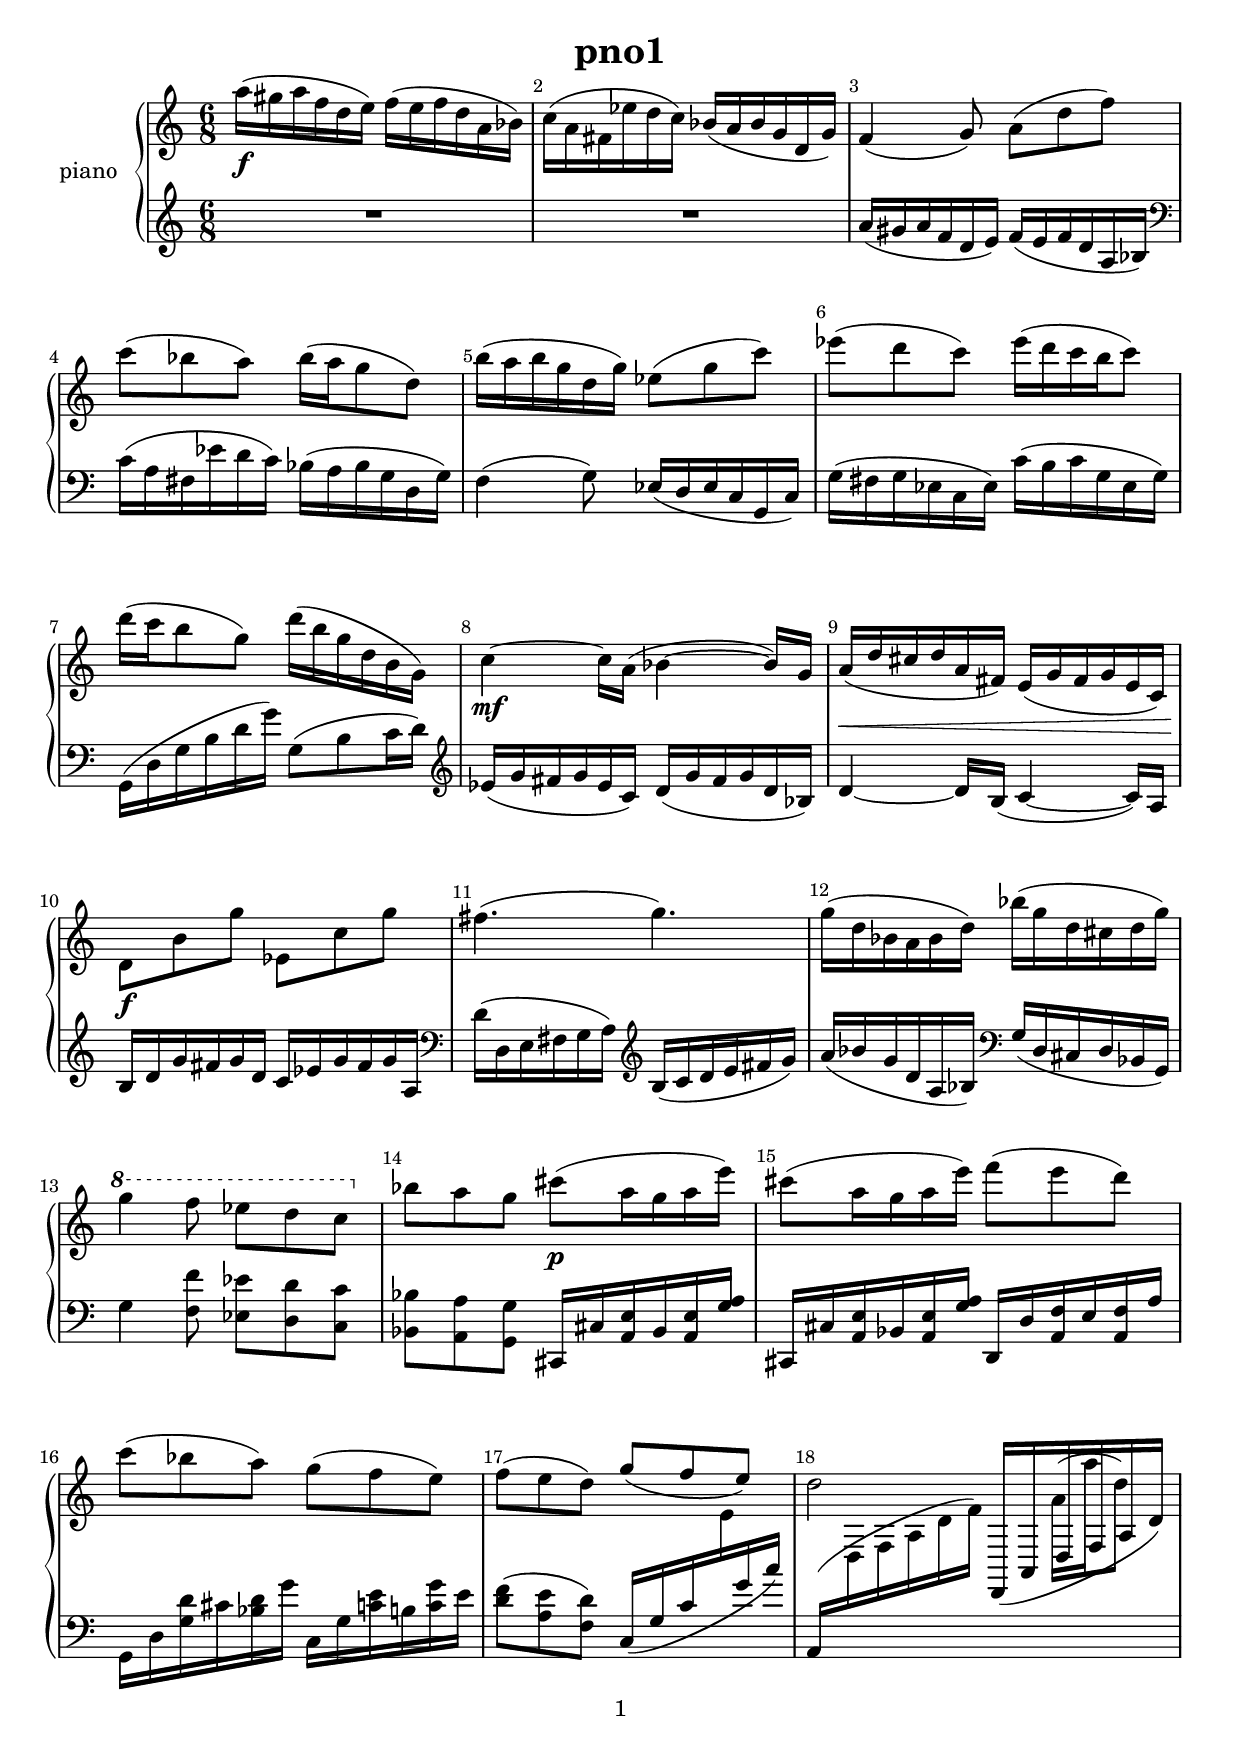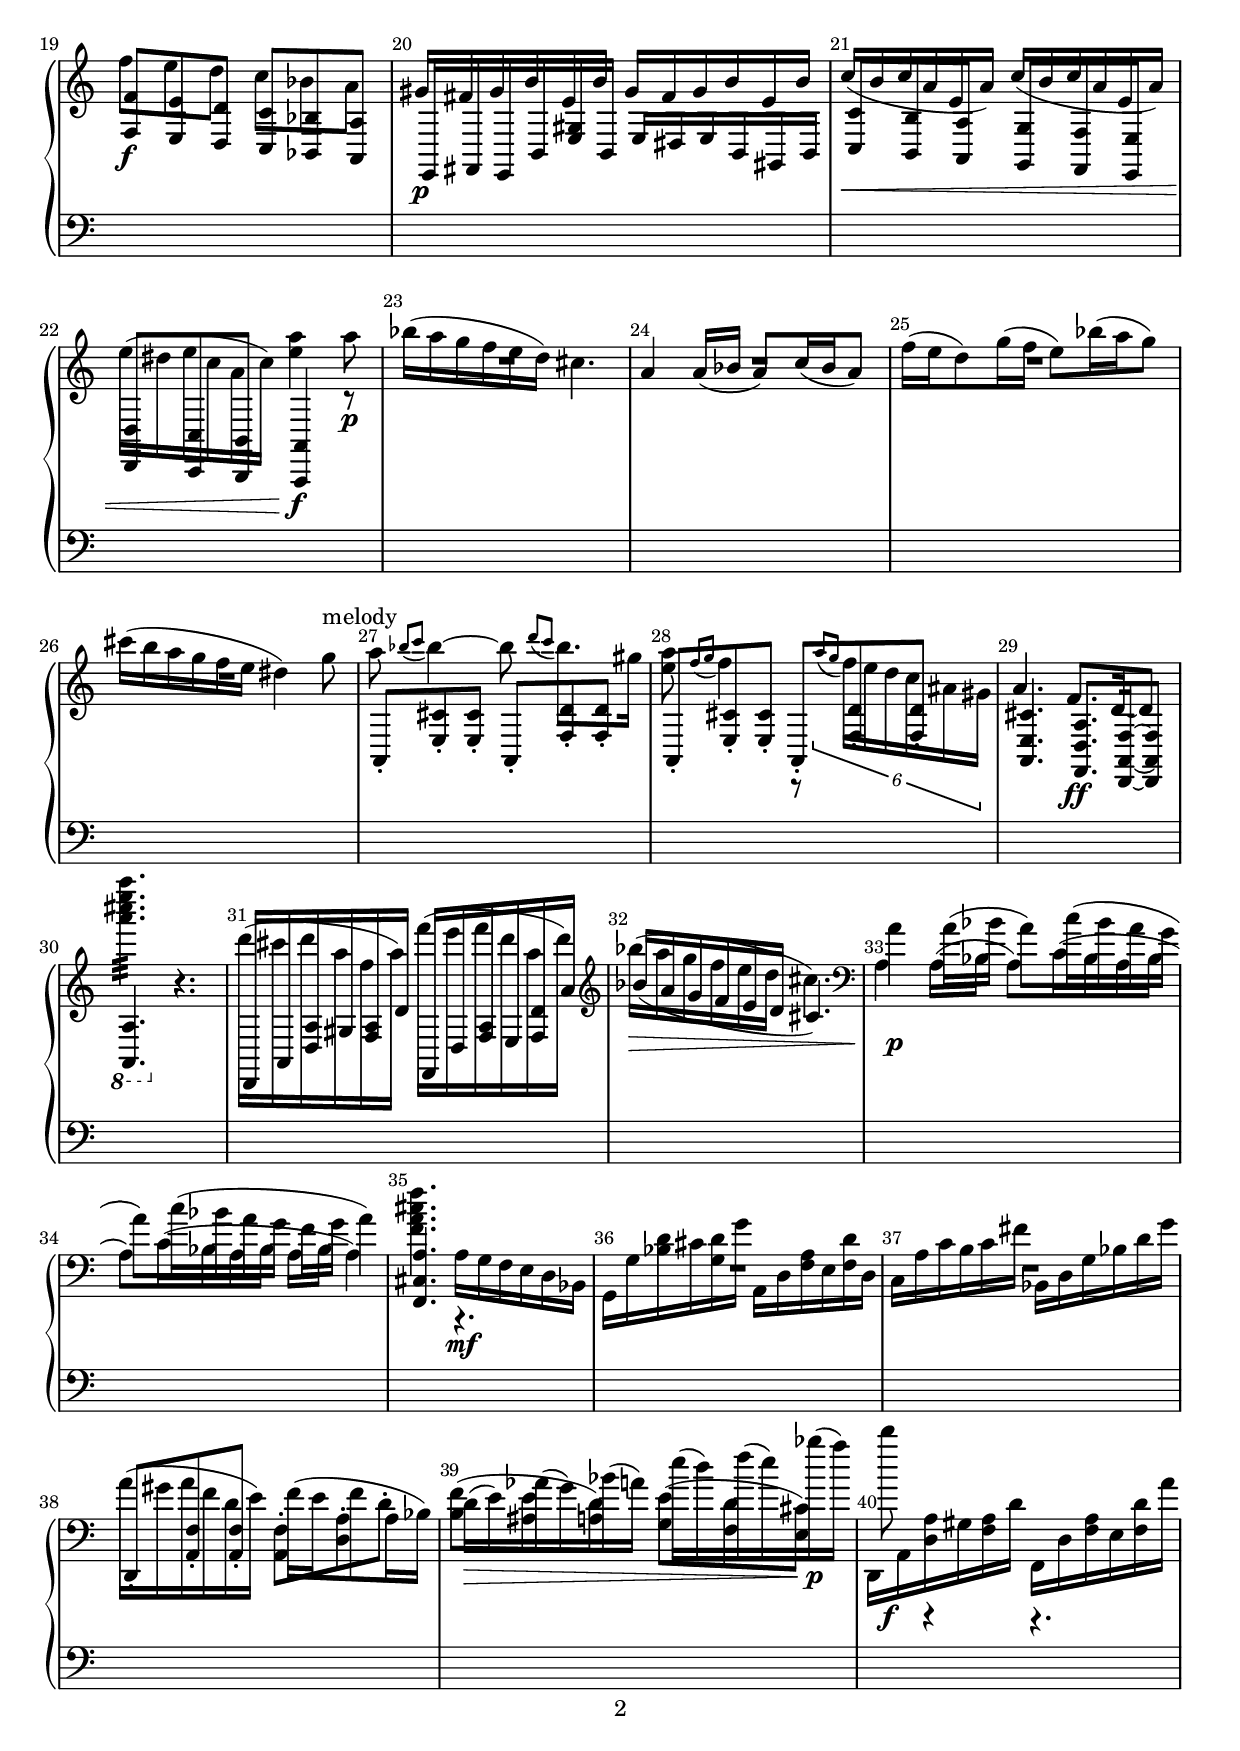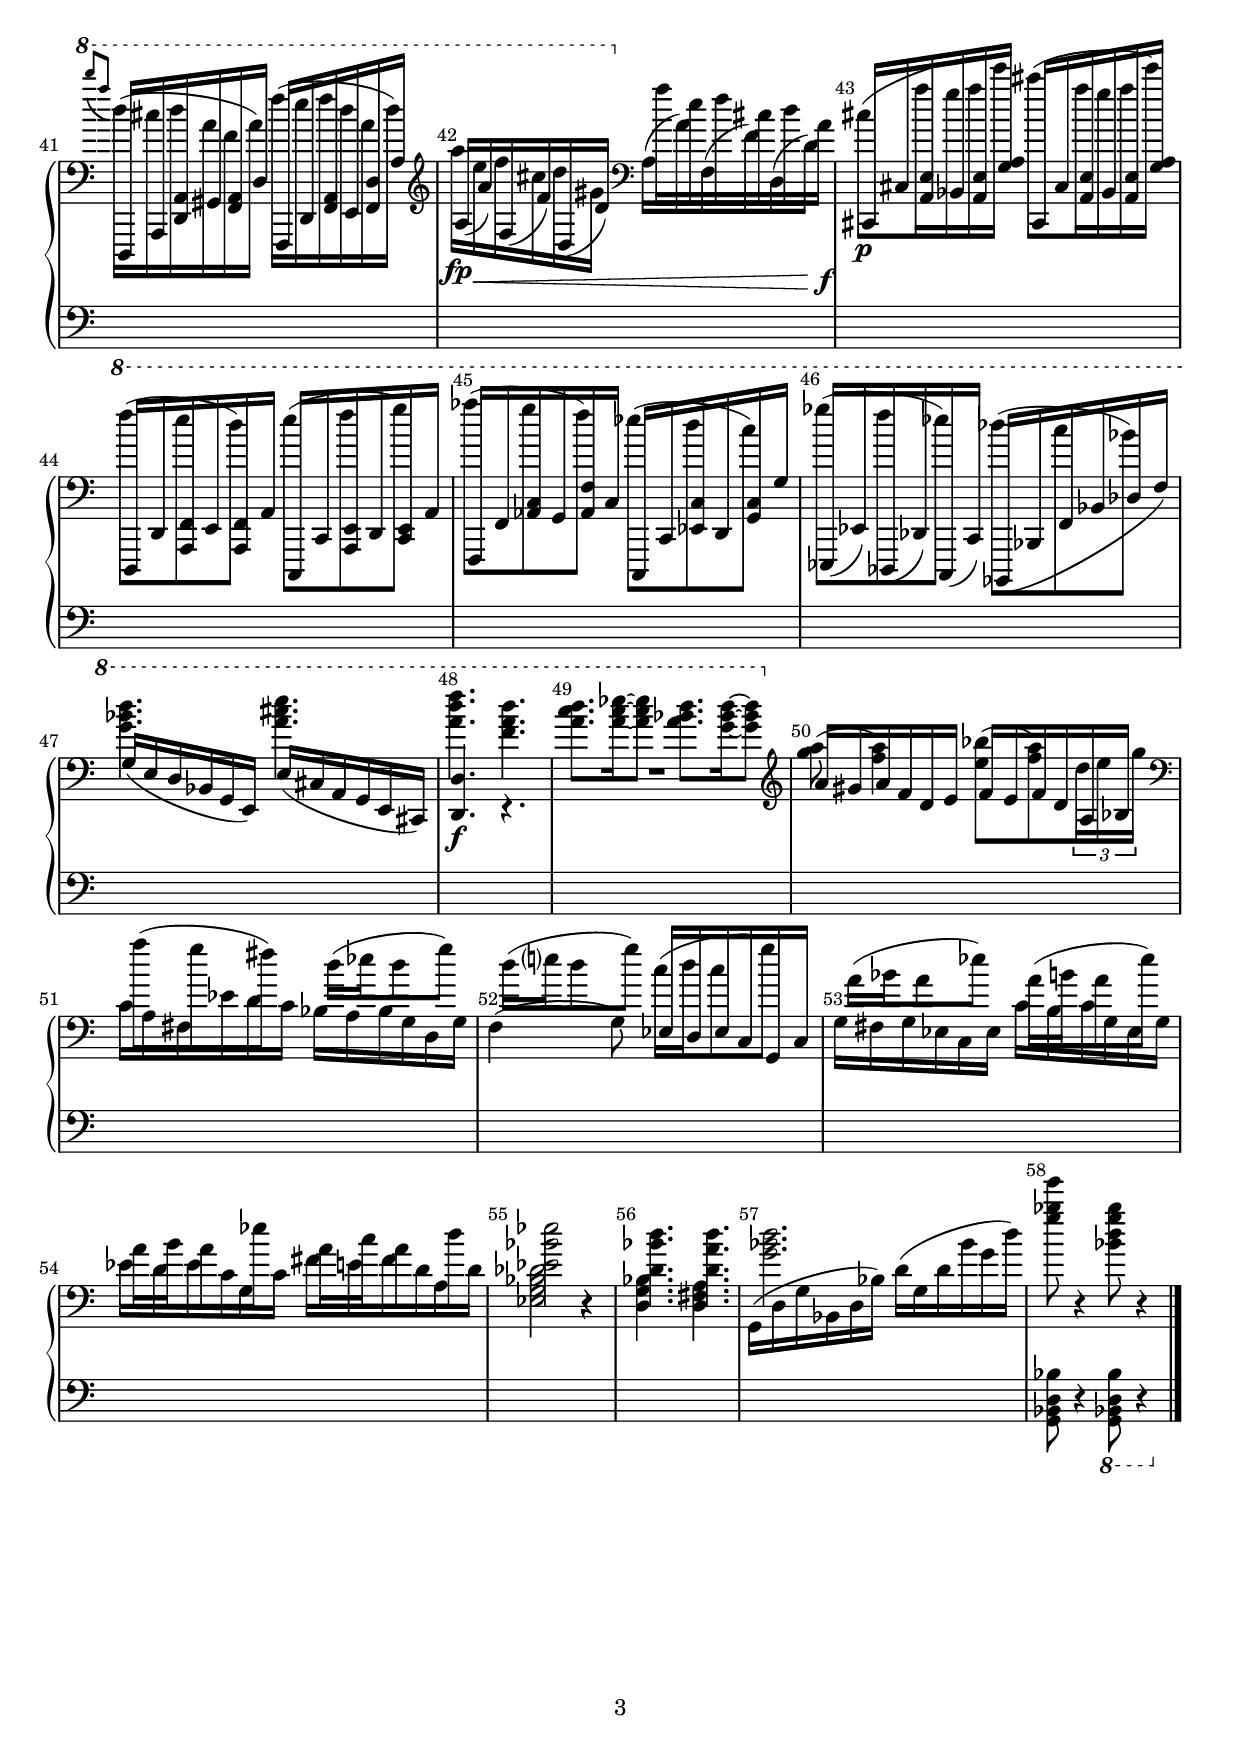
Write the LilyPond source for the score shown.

\version "2.14.2"
\language "english"
\pointAndClickOff
\header { title = "pno1" tagline = "" }

\paper {
print-page-number = ##t
print-first-page-number = ##t
oddHeaderMarkup = \markup \null
evenHeaderMarkup = \markup \null
oddFooterMarkup = \markup {
\fill-line {
    \on-the-fly #print-page-number-check-first
    \fromproperty #'page:page-number-string
    }
}
evenFooterMarkup = \oddFooterMarkup
}

\score {
<<
\new PianoStaff <<
\set PianoStaff.instrumentName = "piano"
\set PianoStaff.shortInstrumentName = ""
\new Staff = "up" {
\numericTimeSignature
\set Staff.printKeyCancellation = ##f
\override Score.BarNumber.break-visibility = ##(#f #t #t)
{
 \time 6/8 \key c \major a''16( \f gs''16 a''16 f''16 d''16 e''16) f''16( e''16 f''16 d''16 a'16 bf'16) | % viola-sonata/pno1 viola-sonata/pno1.t26 2.75-3; 1
 c''16( a'16 fs'16 ef''16 d''16 c''16) bf'16( a'16 bf'16 g'16 d'16 g'16) | % viola-sonata/pno1 viola-sonata/pno1.t26 5.75-6; 2
 f'4( g'8) a'8( d''8 f''8) | % viola-sonata/pno1 viola-sonata/pno1.t26 8.5-9; 3
 c'''8( bf''8 a''8) bf''16( a''16 g''8 d''8) | % viola-sonata/pno1 viola-sonata/pno1.t26 11.5-12; 4
 b''16( a''16 b''16 g''16 d''16 g''16) ef''8( g''8 c'''8) | % viola-sonata/pno1 viola-sonata/pno1.t26 14.5-15; 5
 ef'''8( d'''8 c'''8) ef'''16( d'''16 c'''16 b''16 c'''8) | % viola-sonata/pno1 viola-sonata/pno1.t26 17.5-18; 6
 d'''16( c'''16 b''8 g''8) d'''16( b''16 g''16 d''16 b'16 g'16) | % viola-sonata/pno1 viola-sonata/pno1.t26 20.75-21; 7
 c''4~ \mf c''16 a'16( bf'4~ bf'16) g'16 | % viola-sonata/pno1 viola-sonata/pno1.t26 23.75-24; 8
 a'16( \< d''16 cs''16 d''16 a'16 fs'16) e'16( g'16 fs'16 g'16 e'16 c'16) | % viola-sonata/pno1 viola-sonata/pno1.t26 26.75-27; 9
 d'8 \f b'8 g''8 ef'8 c''8 g''8 | % viola-sonata/pno1 viola-sonata/pno1.t26 29.5-30; 10
 fs''4.( g''4.) | % viola-sonata/pno1 viola-sonata/pno1.t26 31.5-33; 11
 g''16( d''16 bf'16 a'16 bf'16 d''16) bf''16( g''16 d''16 cs''16 d''16 g''16) | % viola-sonata/pno1 viola-sonata/pno1.t26 35.75-36; 12
 \ottava #1 g'''4 f'''8 ef'''8 d'''8 c'''8 | % viola-sonata/pno1 viola-sonata/pno1.t26 38.5-39; 13
 \ottava #0 bf''8 a''8 g''8 cs'''8( \p a''16 g''16 a''16 e'''16) | % viola-sonata/pno1 viola-sonata/pno1.t26 41.75-42; 14
 cs'''8( a''16 g''16 a''16 e'''16) f'''8( e'''8 d'''8) | % viola-sonata/pno1 viola-sonata/pno1.t26 44.5-45; 15
 c'''8( bf''8 a''8) g''8( f''8 e''8) | % viola-sonata/pno1 viola-sonata/pno1.t26 47.5-48; 16
 f''8( e''8 d''8) \stemUp g''8( f''8 e''8) \stemNeutral | % viola-sonata/pno1 viola-sonata/pno1.t26 50.5-51; 17
 d''2 a'16( a''16 d''8) | % viola-sonata/pno1 viola-sonata/pno1.t26 53.5-54; 18
 f''8 \f e''8 d''8 c''8 bf'8 a'8 | % viola-sonata/pno1 viola-sonata/pno1.t26 56.5-57; 19
 gs'16 \p fs'16 gs'16 b'16 e'16 b'16 gs'16 fs'16 gs'16 b'16 e'16 b'16 | % viola-sonata/pno1 viola-sonata/pno1.t26 59.75-60; 20
 c''16( \< b'16 c''16 a'16 e'16 a'16) c''16( b'16 c''16 a'16 e'16 a'16) | % viola-sonata/pno1 viola-sonata/pno1.t26 62.75-63; 21
 e''16( ds''16 e''16 c''16 a'16 c''16) <e'' a''>4 \f a''8 \p | % viola-sonata/pno1 viola-sonata/pno1.t26 65.5-66; 22
 bf''16( a''16 g''16 f''16 e''16 d''16) cs''4. | % viola-sonata/pno1 viola-sonata/pno1.t26 67.5-69; 23
 a'4 a'16( bf'16 a'8) c''16( bf'16 a'8) | % viola-sonata/pno1 viola-sonata/pno1.t26 71.5-72; 24
 f''16( e''16 d''8) g''16( f''16 e''8) bf''16( a''16 g''8) | % viola-sonata/pno1 viola-sonata/pno1.t26 74.5-75; 25
 cs'''16( b''16 a''16 g''16 f''16 e''16 ds''4) g''8^"melody" | % viola-sonata/pno1 viola-sonata/pno1.t26 77.5-78; 26
 a''8 \acciaccatura { bf''8[ c'''8] } bf''4~ bf''8 \acciaccatura { d'''8[ c'''8] } bf''8. gs''16 | % viola-sonata/pno1 viola-sonata/pno1.t26 80.75-81; 27
 <e'' a''>8 \acciaccatura { f''8[ g''8] } f''4 r8 \times 4/6 { \acciaccatura { a''8[ g''8] } f''16 e''16 d''16 c''16 as'16 gs'16 } | % viola-sonata/pno1 viola-sonata/pno1.t26 81.5-82.5; 28
 a'4. f'8. \ff d'16~ d'8 | % viola-sonata/pno1 viola-sonata/pno1.t26 86.25-87; 29
 \ottava #1 <a'' a''' e''' cs'''>4.:32 r4. | % viola-sonata/pno1 viola-sonata/pno1.t26 87-88.5; 30
 d'''16( cs'''16 d'''16 a''16 f''16 a''16) f'''16( e'''16 f'''16 d'''16 a''16 d'''16) | % viola-sonata/pno1 viola-sonata/pno1.t26 92.75-93; 31
 \ottava #0 bf''16( \> a''16 g''16 f''16 e''16 d''16 cs''4.) | % viola-sonata/pno1 viola-sonata/pno1.t26 94.5-95.93; 32
 a'4 \p a'16( bf'16 a'8) c''16( bf'16 a'16 g'16 | % viola-sonata/pno1 viola-sonata/pno1.t26 98.75-99; 33
 a'8) c''16( bf'16 a'16 g'16 f'16 g'16 a'4) | % viola-sonata/pno1 viola-sonata/pno1.t26 101-101.93; 34
 <a' f' cs'' f''>4. r4. | % viola-sonata/pno1 viola-sonata/pno1.t26 102-103.5; 35
 R8*6 | % viola-sonata/pno1 viola-sonata/pno1.t26 102-103.5; 36
 R8*6 | % viola-sonata/pno1 viola-sonata/pno1.t26 102-103.5; 37
 a'16( gs'16 a'16 f'16 d'16 e'16) f'16( e'16 f'8 a16 bf16) | % viola-sonata/pno1 viola-sonata/pno1.t26 113.75-114; 38
 d'16( \> e'16) af'16( g'16) bf'16( a'16) e''16( d''16) f''16( e''16) bf''16( \p a''16) | % viola-sonata/pno1 viola-sonata/pno1.t26 116.75-117; 39
 d'''8 \f r4 r4. | % viola-sonata/pno1 viola-sonata/pno1.t26 117-117.5; 40
 \ottava #1 \acciaccatura { d''''8[ a'''8] } d'''16( cs'''16 d'''16 a''16 f''16 a''16) f'''16( e'''16 f'''16 d'''16 a''16 d'''16) | % viola-sonata/pno1 viola-sonata/pno1.t26 122.75-123; 41
 a'''16 \fp e'''16 \< f'''16 cs'''16 d'''16 gs''16 \ottava #0 a''16 e''16 f''16 cs''16 d''16 a'16 \f | % viola-sonata/pno1 viola-sonata/pno1.t26 125.75-126; 42
 cs''8( \p a''16 g''16 a''16 e'''16) cs'''8( a''16 g''16 a''16 e'''16) | % viola-sonata/pno1 viola-sonata/pno1.t26 128.75-129; 43
 \ottava #1 f'''8( e'''8 d'''8) e'''8( f'''8 g'''8) | % viola-sonata/pno1 viola-sonata/pno1.t26 131.5-132; 44
 af'''8( g'''8 f'''8) ef'''8( d'''8 c'''8) | % viola-sonata/pno1 viola-sonata/pno1.t26 134.5-135; 45
 gf'''8( f'''8 ef'''8) df'''8( c'''8 bf''8) | % viola-sonata/pno1 viola-sonata/pno1.t26 137.5-138; 46
 <g'' bf'' d'''>4. <a'' cs''' e'''>4. | % viola-sonata/pno1 viola-sonata/pno1.t26 139.5-141; 47
 <f''' a'' d'''>4. \f <d''' f'' a''>4. | % viola-sonata/pno1 viola-sonata/pno1.t26 142.5-144; 48
 <d''' a'' c'''>8. <ef'''~ a''~ c'''~>16 <ef''' a'' c'''>8 <bf'' d''' a''>8. <d'''~ g''~ bf''~>16 <d''' g'' bf''>8 | % viola-sonata/pno1 viola-sonata/pno1.t26 146.25-147; 49
 \ottava #0 <a'' g''>8( <f'' a''>4) <bf'' e''>8( <a'' f''>8) \times 2/3 { d''16 e''16 g''16 } | % viola-sonata/pno1 viola-sonata/pno1.t26 149-149.5; 50
 a''8( g''8 fs''8) d''16( ef''16 d''8 g''8) | % viola-sonata/pno1 viola-sonata/pno1.t26 152.5-153; 51
 d''16( e''?16 d''8 g''8) c''16( d''16 c''8 g''8) | % viola-sonata/pno1 viola-sonata/pno1.t26 155.5-156; 52
 a'16( bf'16 a'8 ef''8) a'16( b'16 a'8 ef''8) | % viola-sonata/pno1 viola-sonata/pno1.t26 158.5-159; 53
 a'16 b'16 a'8 ef''8 a'16 c''16 a'8 d''8 | % viola-sonata/pno1 viola-sonata/pno1.t26 161.5-162; 54
 <ef' bf' ef''>2 r4 | % viola-sonata/pno1 viola-sonata/pno1.t26 162-164; 55
 <d' bf' d''>4. <d' a' d''>4. | % viola-sonata/pno1 viola-sonata/pno1.t26 166.5-168; 56
 <bf' d'' g'>2. | % viola-sonata/pno1 viola-sonata/pno1.t26 168-171; 57
 <g''' g'' bf''>8 r4 <g'' bf'' bf' d''>8 r4 \bar "|."
} }

\new Staff = "down" {
\numericTimeSignature
\set Staff.printKeyCancellation = ##f
\override Score.BarNumber.break-visibility = ##(#f #t #t)
{
 \time 6/8 \key c \major R8*6 | % viola-sonata/pno1 viola-sonata/pno1.t26 172.5-173; 1
 R8*6 | % viola-sonata/pno1 viola-sonata/pno1.t26 172.5-173; 2
 a'16( gs'16 a'16 f'16 d'16 e'16) f'16( e'16 f'16 d'16 a16 bf16) | % viola-sonata/pno1 viola-sonata/pno1.t2 8.75-9; 3
 \clef bass c'16( a16 fs16 ef'16 d'16 c'16) bf16( a16 bf16 g16 d16 g16) | % viola-sonata/pno1 viola-sonata/pno1.t2 11.75-12; 4
 f4( g8) ef16( d16 ef16 c16 g,16 c16) | % viola-sonata/pno1 viola-sonata/pno1.t2 14.75-15; 5
 g16( fs16 g16 ef16 c16 ef16) c'16( b16 c'16 g16 ef16 g16) | % viola-sonata/pno1 viola-sonata/pno1.t2 17.75-18; 6
 g,16( d16 g16 b16 d'16 g'16) g8( b8 c'16 d'16) | % viola-sonata/pno1 viola-sonata/pno1.t2 20.75-21; 7
 \clef treble ef'16( g'16 fs'16 g'16 ef'16 c'16) d'16( g'16 fs'16 g'16 d'16 bf16) | % viola-sonata/pno1 viola-sonata/pno1.t2 23.75-24; 8
 d'4~ d'16 b16( c'4~ c'16) a16 | % viola-sonata/pno1 viola-sonata/pno1.t2 26.75-27; 9
 b16 d'16 g'16 fs'16 g'16 d'16 c'16 ef'16 g'16 fs'16 g'16 a16 | % viola-sonata/pno1 viola-sonata/pno1.t2 29.75-30; 10
 \clef bass d'16( d16 e16 fs16 g16 a16) \clef treble b16( c'16 d'16 e'16 fs'16 g'16) | % viola-sonata/pno1 viola-sonata/pno1.t2 32.75-33; 11
 a'16( bf'16 g'16 d'16 a16 bf16) \clef bass g16( d16 cs16 d16 bf,16 g,16) | % viola-sonata/pno1 viola-sonata/pno1.t2 35.75-36; 12
 g4 <f f'>8 <ef ef'>8 <d d'>8 <c c'>8 | % viola-sonata/pno1 viola-sonata/pno1.t2 38.5-39; 13
 <bf, bf>8 <a, a>8 <g, g>8 cs,16 cs16 <a, e>16 bf,16 <a, e>16 <g a>16 | % viola-sonata/pno1 viola-sonata/pno1.t2 41.75-42; 14
 cs,16 cs16 <a, e>16 bf,16 <a, e>16 <g a>16 d,16 d16 <a, f>16 e16 <a, f>16 a16 | % viola-sonata/pno1 viola-sonata/pno1.t2 44.75-45; 15
 g,16 d16 <g d'>16 cs'16 <bf d'>16 g'16 c16 g16 <c' e'>16 b16 <c' g'>16 e'16 | % viola-sonata/pno1 viola-sonata/pno1.t2 47.75-48; 16
 <d' f'>8( <a e'>8 <f d'>8) c16_( g16 c'16 \change Staff = "up" e'16 \change Staff = "down" g'16 c''16) | % viola-sonata/pno1 viola-sonata/pno1.t2 50.75-51; 17
 \change Staff = "down" a,16( \change Staff = "up" d16 f16 a16 d'16 f'16) d,16( a,16 d16 f16 a16 d'16) | % viola-sonata/pno1 viola-sonata/pno1.t2 53.75-54; 18
 <f f'>8 <e e'>8 <d d'>8 <c c'>8 <bf, bf>8 <a, a>8 | % viola-sonata/pno1 viola-sonata/pno1.t2 56.5-57; 19
 e,16 fs,16 e,16 b,16 <e gs>16 b,16 e16 ds16 e16 b,16 gs,16 b,16 | % viola-sonata/pno1 viola-sonata/pno1.t2 59.75-60; 20
 <c' c>8 <b b,>8 <a, a>8 <g g,>8 <f f,>8 <e, e>8 | % viola-sonata/pno1 viola-sonata/pno1.t2 62.5-63; 21
 <d d,>8 <c c,>8 <b,, b,>8 <a,, a,>4 r8 | % viola-sonata/pno1 viola-sonata/pno1.t2 64.5-65.5; 22
 R8*6 | % viola-sonata/pno1 viola-sonata/pno1.t2 64.5-65.5; 23
 R8*6 | % viola-sonata/pno1 viola-sonata/pno1.t2 64.5-65.5; 24
 R8*6 | % viola-sonata/pno1 viola-sonata/pno1.t2 64.5-65.5; 25
 R8*6 | % viola-sonata/pno1 viola-sonata/pno1.t2 64.5-65.5; 26
 a,8-. <e cs'>8-. <e cs'>8-. a,8-. <f d'>8-. <f d'>8-. | % viola-sonata/pno1 viola-sonata/pno1.t2 80.5-81; 27
 a,8-. <e cs'>8-. <e cs'>8-. a,8-. <d' f>8-. <d' f>8-. | % viola-sonata/pno1 viola-sonata/pno1.t2 83.5-84; 28
 <e cs' a,>4. <d a f,>8. <a,~ f~ d,~>16 <a, f d,>8 | % viola-sonata/pno1 viola-sonata/pno1.t2 86.25-87; 29
 \ottava #-1 <a,, a,>4. \ottava #0 r4. | % viola-sonata/pno1 viola-sonata/pno1.t2 87-88.5; 30
 d,16 a,16 <a d>16 gs16 <a f>16 d'16 f,16 d16 <f a>16 e16 <d' f>16 a'16 | % viola-sonata/pno1 viola-sonata/pno1.t2 92.75-93; 31
 \clef treble bf'16( a'16 g'16 f'16 e'16 d'16 cs'4.) | % viola-sonata/pno1 viola-sonata/pno1.t2 94.5-95.93; 32
 \clef bass a4 a16( bf16 a8) c'16( bf16 a16 bf16 | % viola-sonata/pno1 viola-sonata/pno1.t2 98.75-99; 33
 a8) c'16( bf16 a16 bf16 a16 bf16 a4) | % viola-sonata/pno1 viola-sonata/pno1.t2 101-101.93; 34
 <f, cs a>4. a16 \mf g16 f16 e16 d16 bf,16 | % viola-sonata/pno1 viola-sonata/pno1.t2 104.75-105; 35
 g,16 g16 <bf d'>16 cs'16 <g d'>16 g'16 a,16 d16 <f a>16 e16 <f d'>16 d16 | % viola-sonata/pno1 viola-sonata/pno1.t2 107.75-108; 36
 c16 a16 c'16 b16 c'16 fs'16 bf,16 d16 g16 bf16 d'16 g'16 | % viola-sonata/pno1 viola-sonata/pno1.t2 110.75-111; 37
 d,8-. <f a,>8-. <f a,>8-. <a, f>8-. <a d>8-. d'8-. | % viola-sonata/pno1 viola-sonata/pno1.t2 113.5-114; 38
 <b f'>8( <as e'>8 <a d'>8) <g e'>8( <f d'>8 <e cs'>8) | % viola-sonata/pno1 viola-sonata/pno1.t2 116.5-117; 39
 d,16 a,16 <d a>16 gs16 <f a>16 d'16 f,16 d16 <a f>16 e16 <d' f>16 a'16 | % viola-sonata/pno1 viola-sonata/pno1.t2 119.75-120; 40
 d,16 a,16 <d a>16 gs16 <f a>16 d'16 f,16 d16 <f a>16 e16 <f d'>16 a'16 | % viola-sonata/pno1 viola-sonata/pno1.t2 122.75-123; 41
 \clef treble a'16( a''16) f'16( f''16) d'16( d''16) \clef bass a16( a'16) f16( f'16) d16( d'16) | % viola-sonata/pno1 viola-sonata/pno1.t2 125.75-126; 42
 cs,16 cs16 <a, e>16 bf,16 <a, e>16 <g a>16 cs,16 cs16 <a, e>16 bf,16 <a, e>16 <g a>16 | % viola-sonata/pno1 viola-sonata/pno1.t2 128.75-129; 43
 d,16 d16 <a, f>16 e16 <a, f>16 a16 c,16 c16 <a, e>16 d16 <c e>16 a16 | % viola-sonata/pno1 viola-sonata/pno1.t2 131.75-132; 44
 f,16 f16 <af c'>16 g16 <af f'>16 c'16 c,16 c16 <ef c'>16 d16 <g c'>16 g'16 | % viola-sonata/pno1 viola-sonata/pno1.t2 134.75-135; 45
 ef,16( ef16) df,16( df16) c,16( c16) bf,,16( bf,16 f16 bf16 df'16 f'16) | % viola-sonata/pno1 viola-sonata/pno1.t2 137.75-138; 46
 g'16( e'16 d'16 bf16 g16 e16) e'16( cs'16 a16 g16 e16 cs16) | % viola-sonata/pno1 viola-sonata/pno1.t2 140.75-141; 47
 <d d'>4. r4. | % viola-sonata/pno1 viola-sonata/pno1.t2 141-142.5; 48
 R8*6 | % viola-sonata/pno1 viola-sonata/pno1.t2 141-142.5; 49
 \clef treble a'16 gs'16 a'16 f'16 d'16 e'16 f'16 e'16 f'16 d'16 a16 bf16 | % viola-sonata/pno1 viola-sonata/pno1.t2 149.75-150; 50
 \clef bass c'16 a16 fs16 ef'16 d'16 c'16 bf16 a16 bf16 g16 d16 g16 | % viola-sonata/pno1 viola-sonata/pno1.t2 152.75-153; 51
 f4( g8) ef16 d16 ef16 c16 g,16 c16 | % viola-sonata/pno1 viola-sonata/pno1.t2 155.75-156; 52
 g16 fs16 g16 ef16 c16 ef16 c'16 b16 c'16 g16 ef16 g16 | % viola-sonata/pno1 viola-sonata/pno1.t2 158.75-159; 53
 ef'16 d'16 ef'16 c'16 g16 c'16 fs'16 e'16 fs'16 d'16 a16 d'16 | % viola-sonata/pno1 viola-sonata/pno1.t2 161.75-162; 54
 <ef g bf df'>2 r4 | % viola-sonata/pno1 viola-sonata/pno1.t2 162-164; 55
 <d g bf>4. <d fs a>4. | % viola-sonata/pno1 viola-sonata/pno1.t2 166.5-168; 56
 g,16( d16 g16 bf,16 d16 bf16) d'16( g16 d'16 \change Staff = "up" bf'16 g'16 d''16) | % viola-sonata/pno1 viola-sonata/pno1.t2 170.75-171; 57
 \change Staff = "down" <bf, g, bf d>8 r4 \ottava #-1 <g,, bf,, d, bf,>8 r4 \bar "|."
} }

>>

>>
}

